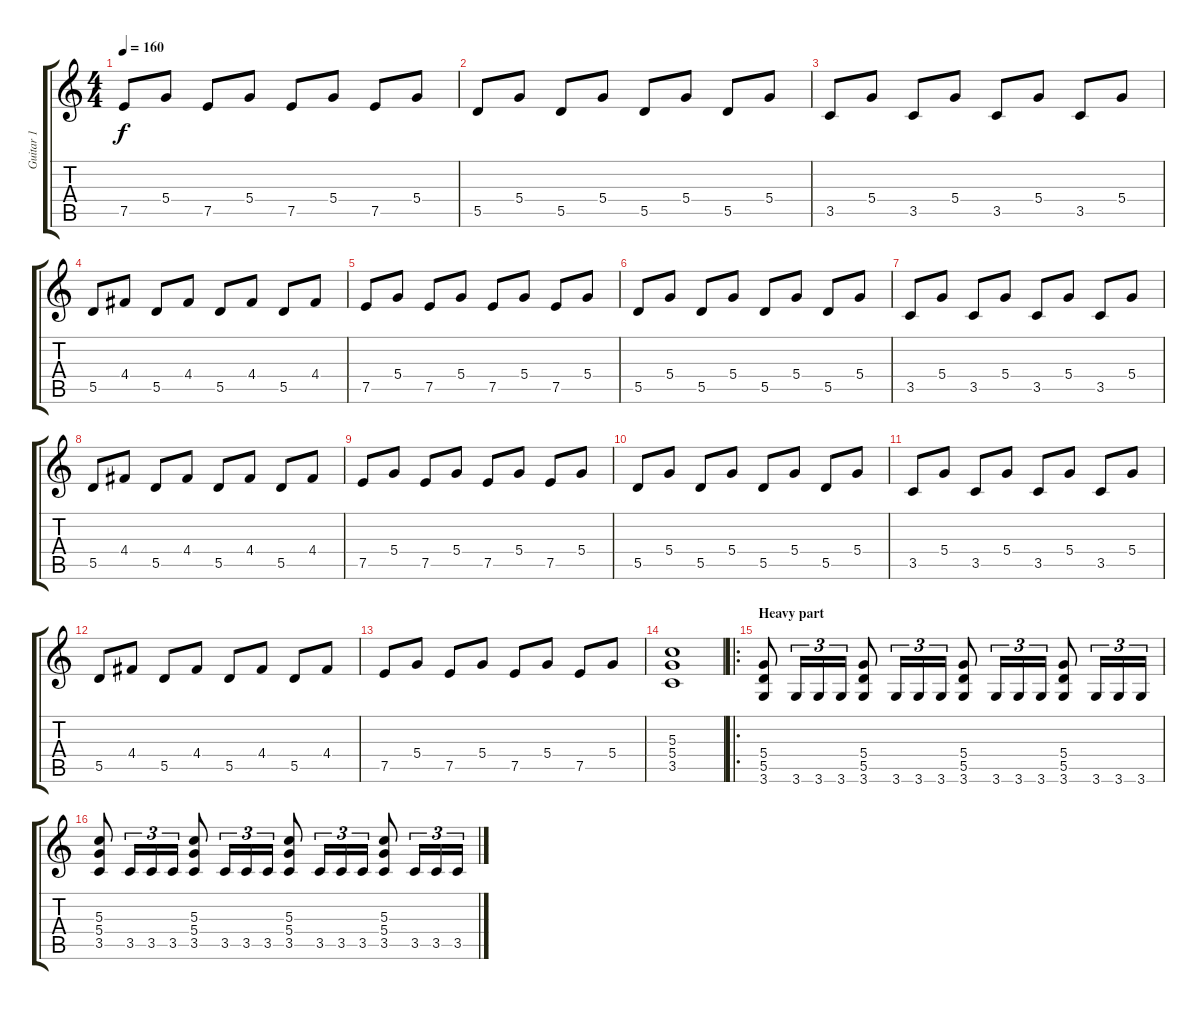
\track ("Guitar 1" "Guitar 1") {instrument electricguitarclean}
\staff {score tabs}
\tuning (E4 B3 G3 D3 A2 E2) {hide}
\ts (4 4)
\tempo 160
\clef g2
\ks c
7.5.8{dy f} 5.4.8 7.5.8 5.4.8 7.5.8 5.4.8 7.5.8 5.4.8 |
5.5.8 5.4.8 5.5.8 5.4.8 5.5.8 5.4.8 5.5.8 5.4.8 |
3.5.8 5.4.8 3.5.8 5.4.8 3.5.8 5.4.8 3.5.8 5.4.8 |
5.5.8 4.4.8 5.5.8 4.4.8 5.5.8 4.4.8 5.5.8 4.4.8 |
7.5.8 5.4.8 7.5.8 5.4.8 7.5.8 5.4.8 7.5.8 5.4.8 |
5.5.8 5.4.8 5.5.8 5.4.8 5.5.8 5.4.8 5.5.8 5.4.8 |
3.5.8 5.4.8 3.5.8 5.4.8 3.5.8 5.4.8 3.5.8 5.4.8 |
5.5.8 4.4.8 5.5.8 4.4.8 5.5.8 4.4.8 5.5.8 4.4.8 |
7.5.8 5.4.8 7.5.8 5.4.8 7.5.8 5.4.8 7.5.8 5.4.8 |
5.5.8 5.4.8 5.5.8 5.4.8 5.5.8 5.4.8 5.5.8 5.4.8 |
3.5.8 5.4.8 3.5.8 5.4.8 3.5.8 5.4.8 3.5.8 5.4.8 |
5.5.8 4.4.8 5.5.8 4.4.8 5.5.8 4.4.8 5.5.8 4.4.8 |
7.5.8 5.4.8 7.5.8 5.4.8 7.5.8 5.4.8 7.5.8 5.4.8 |
(5.3 5.4 3.5).1 |
\ro
\section ("" "Heavy part")
(5.4 5.5 3.6).8{instrument distortionguitar} 3.6.16{tu (3 2)} 3.6.16{tu (3 2)} 3.6.16{tu (3 2)} (5.4 5.5 3.6).8 3.6.16{tu (3 2)} 3.6.16{tu (3 2)} 3.6.16{tu (3 2)} (5.4 5.5 3.6).8 3.6.16{tu (3 2)} 3.6.16{tu (3 2)} 3.6.16{tu (3 2)} (5.4 5.5 3.6).8 3.6.16{tu (3 2)} 3.6.16{tu (3 2)} 3.6.16{tu (3 2)} |
(5.3 5.4 3.5).8 3.5.16{tu (3 2)} 3.5.16{tu (3 2)} 3.5.16{tu (3 2)} (5.3 5.4 3.5).8 3.5.16{tu (3 2)} 3.5.16{tu (3 2)} 3.5.16{tu (3 2)} (5.3 5.4 3.5).8 3.5.16{tu (3 2)} 3.5.16{tu (3 2)} 3.5.16{tu (3 2)} (5.3 5.4 3.5).8 3.5.16{tu (3 2)} 3.5.16{tu (3 2)} 3.5.16{tu (3 2)}
